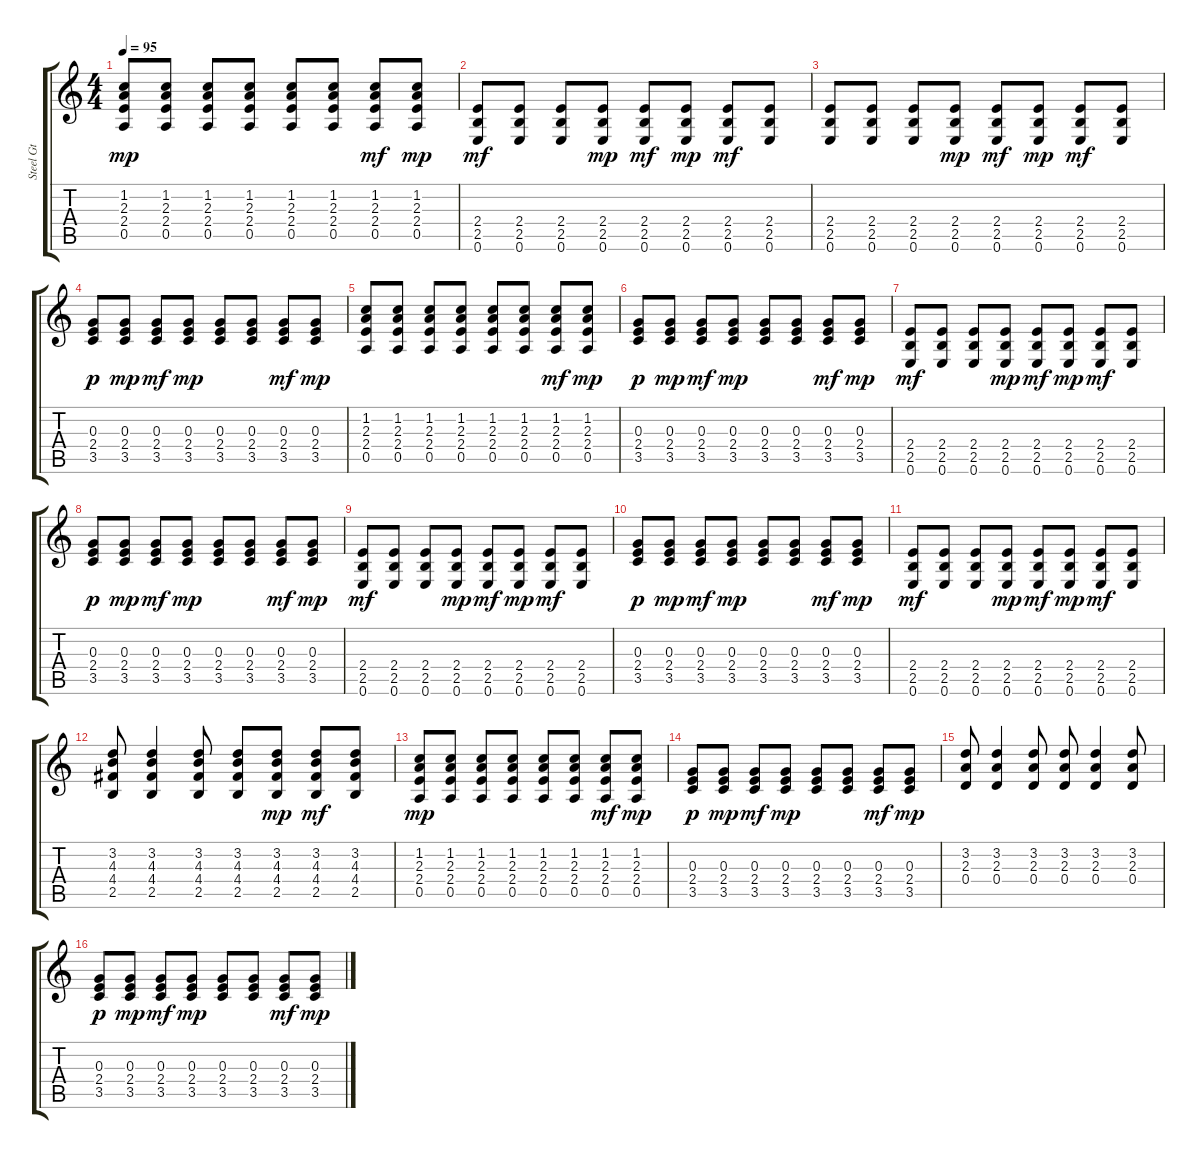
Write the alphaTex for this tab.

\track ("Steel Gt" "Steel Gt") {instrument acousticguitarsteel}
\staff {score tabs}
\tuning (E4 B3 G3 D3 A2 E2) {hide}
\ts (4 4)
\tempo 95
\clef g2
\ks c
(1.2 2.3 2.4 0.5).8{dy mp} (1.2 2.3 2.4 0.5).8 (1.2 2.3 2.4 0.5).8 (1.2 2.3 2.4 0.5).8 (1.2 2.3 2.4 0.5).8 (1.2 2.3 2.4 0.5).8 (1.2 2.3 2.4 0.5).8{dy mf} (1.2 2.3 2.4 0.5).8{dy mp} |
(2.4 2.5 0.6).8{dy mf} (2.4 2.5 0.6).8 (2.4 2.5 0.6).8 (2.4 2.5 0.6).8{dy mp} (2.4 2.5 0.6).8{dy mf} (2.4 2.5 0.6).8{dy mp} (2.4 2.5 0.6).8{dy mf} (2.4 2.5 0.6).8 |
(2.4 2.5 0.6).8 (2.4 2.5 0.6).8 (2.4 2.5 0.6).8 (2.4 2.5 0.6).8{dy mp} (2.4 2.5 0.6).8{dy mf} (2.4 2.5 0.6).8{dy mp} (2.4 2.5 0.6).8{dy mf} (2.4 2.5 0.6).8 |
(0.3 2.4 3.5).8{dy p} (0.3 2.4 3.5).8{dy mp} (0.3 2.4 3.5).8{dy mf} (0.3 2.4 3.5).8{dy mp} (0.3 2.4 3.5).8 (0.3 2.4 3.5).8 (0.3 2.4 3.5).8{dy mf} (0.3 2.4 3.5).8{dy mp} |
(1.2 2.3 2.4 0.5).8 (1.2 2.3 2.4 0.5).8 (1.2 2.3 2.4 0.5).8 (1.2 2.3 2.4 0.5).8 (1.2 2.3 2.4 0.5).8 (1.2 2.3 2.4 0.5).8 (1.2 2.3 2.4 0.5).8{dy mf} (1.2 2.3 2.4 0.5).8{dy mp} |
(0.3 2.4 3.5).8{dy p} (0.3 2.4 3.5).8{dy mp} (0.3 2.4 3.5).8{dy mf} (0.3 2.4 3.5).8{dy mp} (0.3 2.4 3.5).8 (0.3 2.4 3.5).8 (0.3 2.4 3.5).8{dy mf} (0.3 2.4 3.5).8{dy mp} |
(2.4 2.5 0.6).8{dy mf} (2.4 2.5 0.6).8 (2.4 2.5 0.6).8 (2.4 2.5 0.6).8{dy mp} (2.4 2.5 0.6).8{dy mf} (2.4 2.5 0.6).8{dy mp} (2.4 2.5 0.6).8{dy mf} (2.4 2.5 0.6).8 |
(0.3 2.4 3.5).8{dy p} (0.3 2.4 3.5).8{dy mp} (0.3 2.4 3.5).8{dy mf} (0.3 2.4 3.5).8{dy mp} (0.3 2.4 3.5).8 (0.3 2.4 3.5).8 (0.3 2.4 3.5).8{dy mf} (0.3 2.4 3.5).8{dy mp} |
(2.4 2.5 0.6).8{dy mf} (2.4 2.5 0.6).8 (2.4 2.5 0.6).8 (2.4 2.5 0.6).8{dy mp} (2.4 2.5 0.6).8{dy mf} (2.4 2.5 0.6).8{dy mp} (2.4 2.5 0.6).8{dy mf} (2.4 2.5 0.6).8 |
(0.3 2.4 3.5).8{dy p} (0.3 2.4 3.5).8{dy mp} (0.3 2.4 3.5).8{dy mf} (0.3 2.4 3.5).8{dy mp} (0.3 2.4 3.5).8 (0.3 2.4 3.5).8 (0.3 2.4 3.5).8{dy mf} (0.3 2.4 3.5).8{dy mp} |
(2.4 2.5 0.6).8{dy mf} (2.4 2.5 0.6).8 (2.4 2.5 0.6).8 (2.4 2.5 0.6).8{dy mp} (2.4 2.5 0.6).8{dy mf} (2.4 2.5 0.6).8{dy mp} (2.4 2.5 0.6).8{dy mf} (2.4 2.5 0.6).8 |
(3.2 4.3 4.4 2.5).8 (3.2 4.3 4.4 2.5).4 (3.2 4.3 4.4 2.5).8 (3.2 4.3 4.4 2.5).8 (3.2 4.3 4.4 2.5).8{dy mp} (3.2 4.3 4.4 2.5).8{dy mf} (3.2 4.3 4.4 2.5).8 |
(1.2 2.3 2.4 0.5).8{dy mp} (1.2 2.3 2.4 0.5).8 (1.2 2.3 2.4 0.5).8 (1.2 2.3 2.4 0.5).8 (1.2 2.3 2.4 0.5).8 (1.2 2.3 2.4 0.5).8 (1.2 2.3 2.4 0.5).8{dy mf} (1.2 2.3 2.4 0.5).8{dy mp} |
(0.3 2.4 3.5).8{dy p} (0.3 2.4 3.5).8{dy mp} (0.3 2.4 3.5).8{dy mf} (0.3 2.4 3.5).8{dy mp} (0.3 2.4 3.5).8 (0.3 2.4 3.5).8 (0.3 2.4 3.5).8{dy mf} (0.3 2.4 3.5).8{dy mp} |
(3.2 2.3 0.4).8 (3.2 2.3 0.4).4 (3.2 2.3 0.4).8 (3.2 2.3 0.4).8 (3.2 2.3 0.4).4 (3.2 2.3 0.4).8 |
(0.3 2.4 3.5).8{dy p} (0.3 2.4 3.5).8{dy mp} (0.3 2.4 3.5).8{dy mf} (0.3 2.4 3.5).8{dy mp} (0.3 2.4 3.5).8 (0.3 2.4 3.5).8 (0.3 2.4 3.5).8{dy mf} (0.3 2.4 3.5).8{dy mp}
